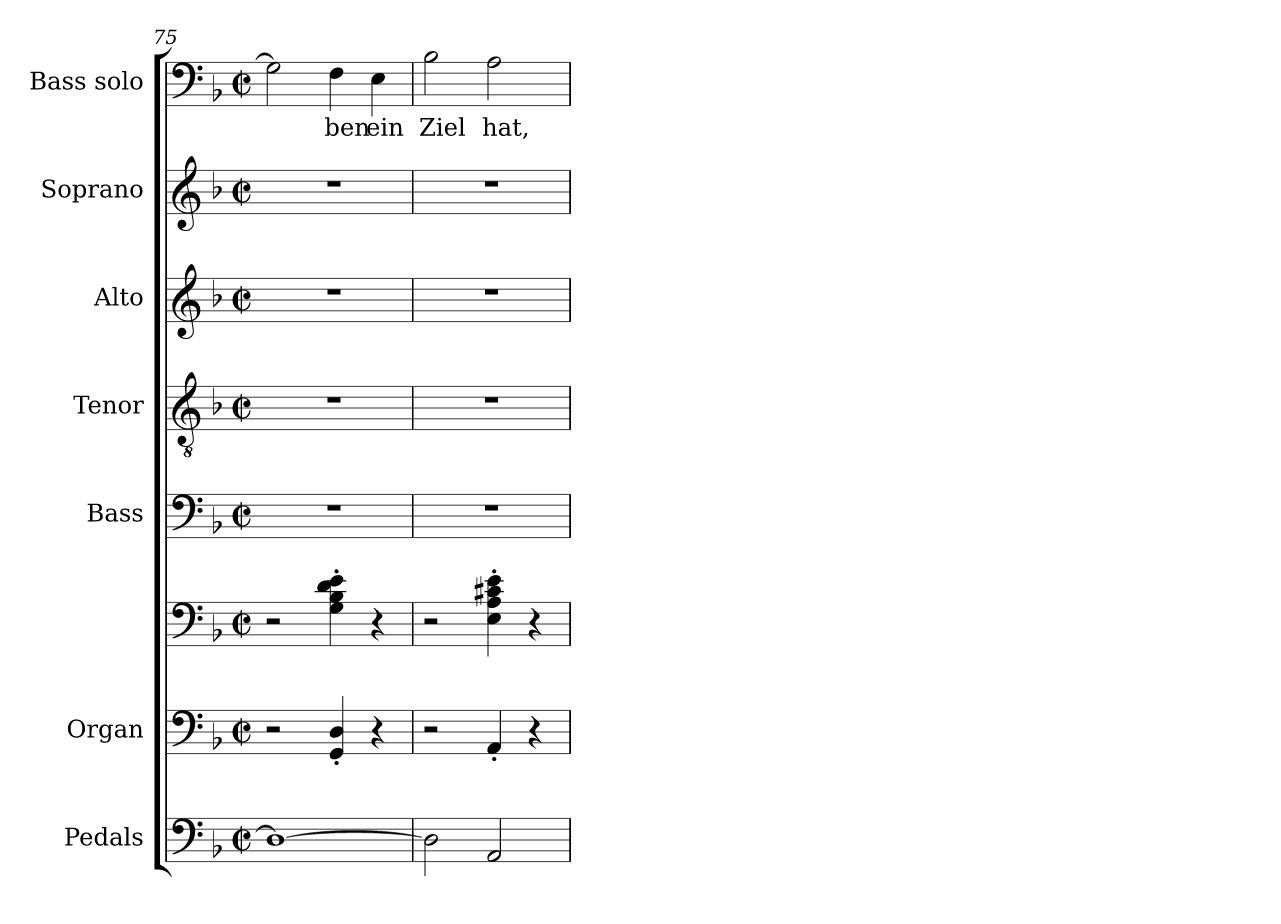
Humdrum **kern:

**kern	**kern	**kern	**kern	**kern	**kern	**kern	**kern	**text
*part7	*part6	*part6	*part5	*part4	*part3	*part2	*part1	*part1
*staff8	*staff7	*staff6	*staff5	*staff4	*staff3	*staff2	*staff1	*staff1
*I"Pedals	*I"Organ	*	*I"Bass	*I"Tenor	*I"Alto	*I"Soprano	*I"Bass solo	*
*I'Ped.	*I'Org.	*	*I'B.	*I'T.	*I'A.	*I'S.	*	*
*clefF4	*clefF4	*clefF4	*clefF4	*clefGv2	*clefG2	*clefG2	*clefF4	*
*	*	*	*	*ITrd7c12	*	*	*	*
*k[b-]	*k[b-]	*k[b-]	*k[b-]	*k[b-]	*k[b-]	*k[b-]	*k[b-]	*
*d:	*d:	*d:	*d:	*d:	*d:	*d:	*d:	*
*M2/2	*M2/2	*M2/2	*M2/2	*M2/2	*M2/2	*M2/2	*M2/2	*
*met(c|)	*met(c|)	*met(c|)	*met(c|)	*met(c|)	*met(c|)	*met(c|)	*met(c|)	*
=75	=75	=75	=75	=75	=75	=75	=75	=75
1Di_	2r	2r	1r	1r	1r	1r	2Gi\]	.
!	!	!	!	!	!	!	!	!LO:LY:b:color=#000000
.	4GGi/' 4Di'	4Gi\' 4B-i' 4di' 4ei'	.	.	.	.	4Fi\	-ben
!	!	!	!	!	!	!	!	!LO:LY:b:color=#000000
.	4r	4r	.	.	.	.	4Ei\	ein
=76	=76	=76	=76	=76	=76	=76	=76	=76
!	!	!	!	!	!	!	!	!LO:LY:b:color=#000000
2Di\]	2r	2r	1r	1r	1r	1r	2B-i\	Ziel
!	!	!	!	!	!	!	!	!LO:LY:b:color=#000000
2AAi/	4AA'i/	4Ei\' 4Ai' 4c#Xi' 4ei'	.	.	.	.	2Ai\	hat,
.	4r	4r	.	.	.	.	.	.
=	=	=	=	=	=	=	=	=
*-	*-	*-	*-	*-	*-	*-	*-	*-
